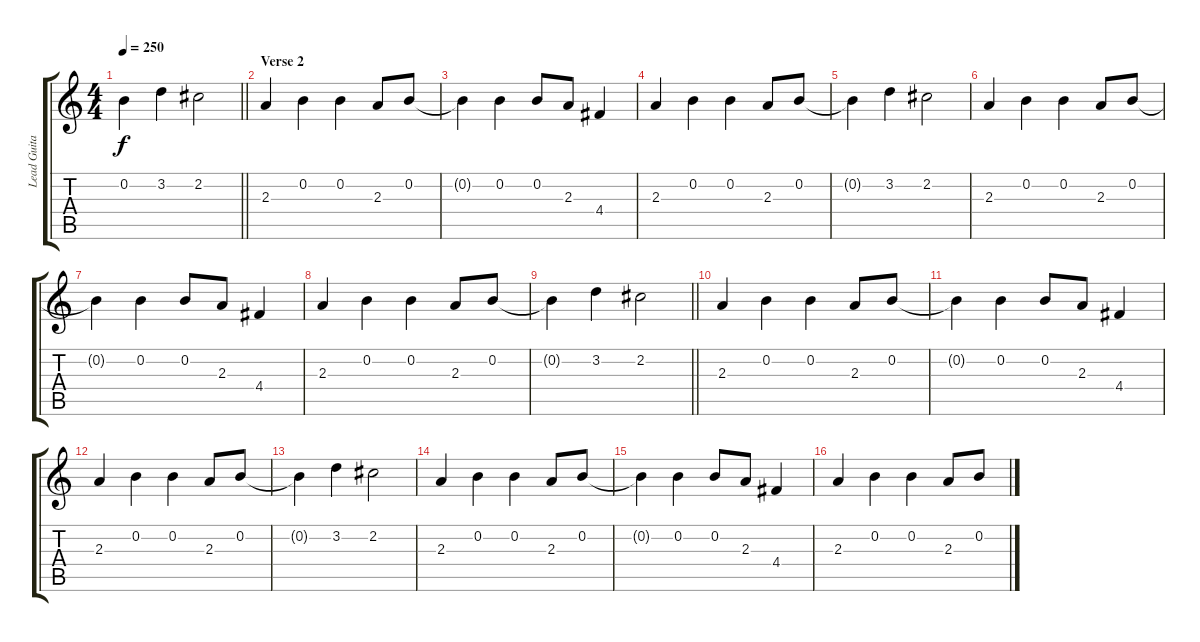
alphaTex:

\track ("Lead Guitar" "Lead Guita") {instrument overdrivenguitar}
\staff {score tabs}
\tuning (E4 B3 G3 D3 A2 E2) {hide}
\ts (4 4)
\tempo 250
\clef g2
\barLineRight lightlight
\ks c
0.2{t}.4{dy f} 3.2.4 2.2.2 |
\section ("" "Verse 2")
2.3.4 0.2.4 0.2.4 2.3.8 0.2.8 |
0.2{t}.4 0.2.4 0.2.8 2.3.8 4.4.4 |
2.3.4 0.2.4 0.2.4 2.3.8 0.2.8 |
0.2{t}.4 3.2.4 2.2.2 |
2.3.4 0.2.4 0.2.4 2.3.8 0.2.8 |
0.2{t}.4 0.2.4 0.2.8 2.3.8 4.4.4 |
2.3.4 0.2.4 0.2.4 2.3.8 0.2.8 |
\barLineRight lightlight
0.2{t}.4 3.2.4 2.2.2 |
2.3.4 0.2.4 0.2.4 2.3.8 0.2.8 |
0.2{t}.4 0.2.4 0.2.8 2.3.8 4.4.4 |
2.3.4 0.2.4 0.2.4 2.3.8 0.2.8 |
0.2{t}.4 3.2.4 2.2.2 |
2.3.4 0.2.4 0.2.4 2.3.8 0.2.8 |
0.2{t}.4 0.2.4 0.2.8 2.3.8 4.4.4 |
2.3.4 0.2.4 0.2.4 2.3.8 0.2.8
